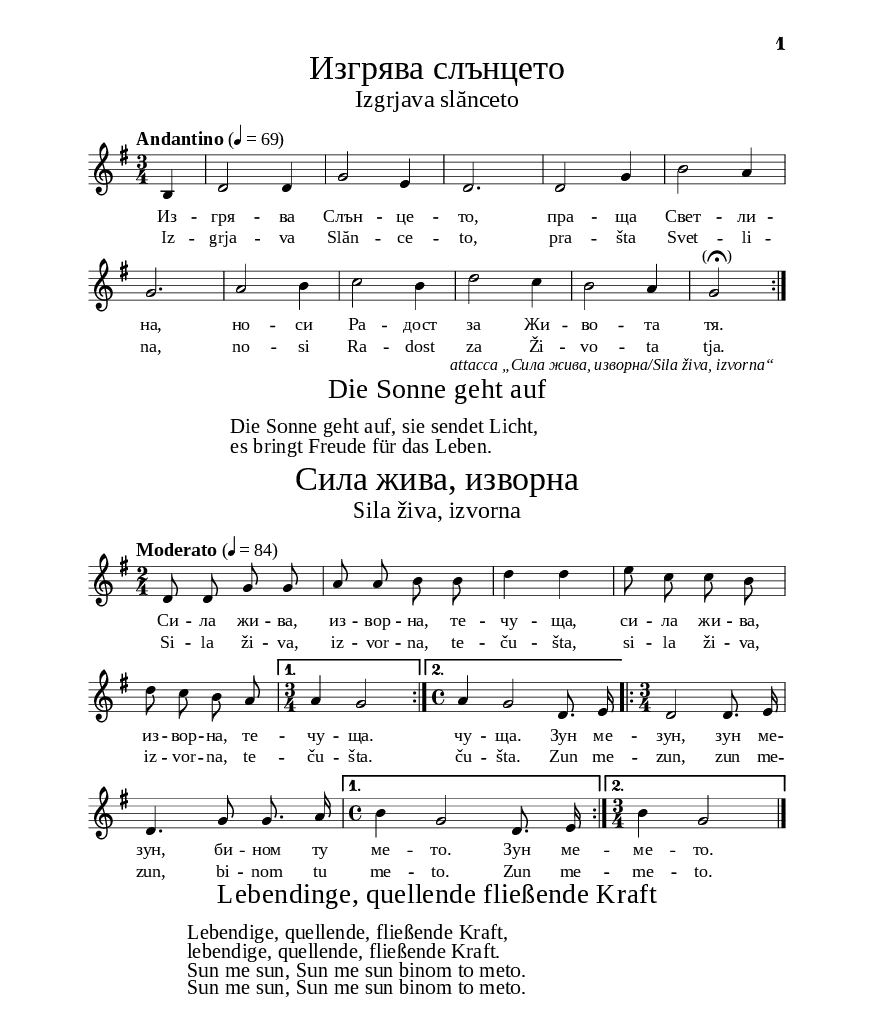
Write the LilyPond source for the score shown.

\version "2.24.3"

% include paper part and global functions
\include "include/globals.ily"

\bookpart {
  \label #'ref071_1
  \tocItem \markup "Изгрява слънцето – Izgrjava slănceto"
  \include "include/bookpart-paper.ily"
  \score {
    \include "include/score-layout.ily"

    \new Voice \absolute {
      \clef treble
      \key g \major
      \time 3/4
      \tempoFunc "Andantino" 4 "69"
      \partial 4
      \autoBeamOff
        b4  |  d'2 d'4 | g'2 e'4 | d'2. | d'2 g'4 | b'2 a'4 \break |

        g'2. | a'2 b'4 | c''2 b'4 | d''2 c''4 | b'2 a'4^\markup { \concat {"              (" \fermata ")"}} |  g'2
        \break \bar ":|."
      
    }

    \addlyrics {
      Из -- гря --
      ва Слън -- це -- то, пра -- ща Свет -- ли -- на,
      но -- си Ра -- дост за Жи -- во -- та тя.
    }

     \addlyrics {
      Iz -- grja --
      va Slăn -- ce -- to, pra -- šta Svet -- li -- na,
      no -- si Ra -- dost za Ži -- vo -- ta tja.
    }
    \header {
      title = \titleFunc "Изгрява слънцето" "Izgrjava slănceto"
    }

    \midi{}

  } % score
  
  \markup \italic \dc-one-nobold "attacca „Сила жива, изворна/Sila živa, izvorna“"
  
  % include foreign translation(s) of the song
  \version "2.24.3"

\markup \fill-line { \fontsize #deTitleFontSize "Die Sonne geht auf" }
\markup \null
\markup \null
\markup \fontsize #deCoupletFontSize {
  \hspace #18
  \override #`(baseline-skip . ,deCoupletBaselineSkip)

  \column {
    \line { " " Die Sonne geht auf, sie sendet Licht, }

    \line { " "  es bringt Freude für das Leben. }


  }
}

    \markup \empty-one

      \label #'ref071_2
  \tocItem \markup "Сила жива, изворна – Sila živa, izvorna"

   \include "include/bookpart-paper.ily"
  \score {
    \include "include/score-layout.ily"

    \new Voice \absolute {
     \clef treble
      \key g \major
      \time 2/4
      \tempoFunc "Moderato" 4 "84"
      \autoBeamOff

      \repeat volta 2 {
        d'8 d' g' g' | a'8 a' b' b' | d''4 d'' | e''8 c'' c'' b' \break |

        d''8 c'' b' a' |
      } \alternative { { \time 3/4 a'4 g'2 |} { \time 4/4  a'4 g'2 d'8. e'16 | } } \repeat volta 2 {
        \time 3/4 d'2 d'8. e'16 \break |

        d'4. g'8 g'8. a'16 |
      }
      \alternative  {
        {\time 4/4 b'4 g'2 d'8. e'16 | }
        {\time 3/4 b'4 g'2 \bar "|."}
      }
    }

    \addlyrics {
      Си --
      ла жи -- ва, из -- вор -- на, те -- чу -- ща, си
      -- ла жи -- ва, из -- вор -- на, те -- чу -- ща.
      чу -- ща. Зун ме -- зун, зун ме -- зун, би --
      ном ту ме -- то. Зун ме -- ме -- то.
    }
     \addlyrics {
      Si --
      la ži -- va, iz -- vor -- na, te -- ču -- šta, si
      -- la ži -- va, iz -- vor -- na, te -- ču -- šta.
      ču -- šta. Zun me -- zun, zun me -- zun, bi --
      nom tu me -- to. Zun me -- me -- to.
    }
    \header {
      title = \titleFunc "Сила жива, изворна" "Sila živa, izvorna"
    }

    \midi{}

  } % score

  
  % include foreign translation(s) of the song
  \version "2.24.3"

\markup \fill-line { \fontsize #deTitleFontSize "Lebendinge, quellende fließende Kraft" }
\markup \null
\markup \null
\markup \fontsize #deCoupletFontSize {
  \hspace #12
  \override #`(baseline-skip . ,deCoupletBaselineSkip)

  \column {

    \line { " " Lebendige, quellende, fließende Kraft,}

    \line { " " lebendige, quellende, fließende Kraft. }

    \line { " " Sun me sun, Sun me sun binom to meto. }
    \line { " " Sun me sun, Sun me sun binom to meto. }




  }
}


} % bookpart
